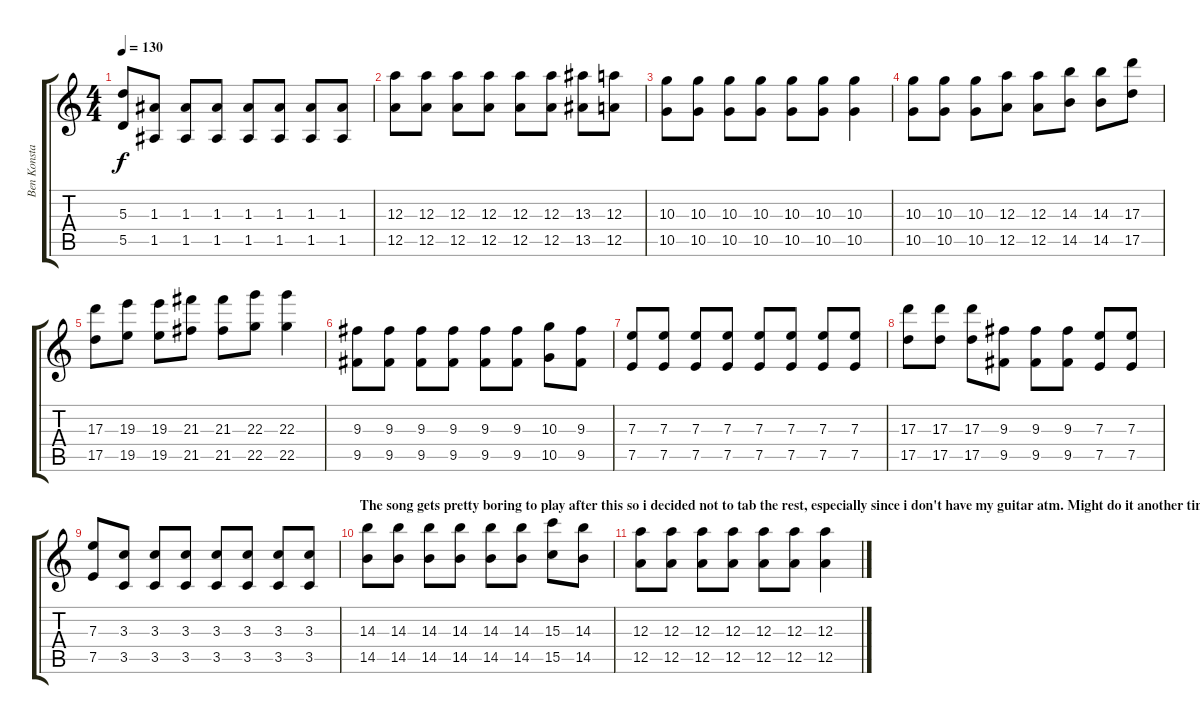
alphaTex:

\track ("Ben Konstantinovic" "Ben Konsta") {instrument distortionguitar}
\staff {score tabs}
\tuning (E4 B3 A3 D3 A2 D2) {hide}
\ts (4 4)
\tempo 130
\clef g2
\ks c
(5.3 5.5).8{dy f} (1.3 1.5).8 (1.3 1.5).8 (1.3 1.5).8 (1.3 1.5).8 (1.3 1.5).8 (1.3 1.5).8 (1.3 1.5).8 |
(12.3 12.5).8 (12.3 12.5).8 (12.3 12.5).8 (12.3 12.5).8 (12.3 12.5).8 (12.3 12.5).8 (13.3 13.5).8 (12.3 12.5).8 |
(10.3 10.5).8 (10.3 10.5).8 (10.3 10.5).8 (10.3 10.5).8 (10.3 10.5).8 (10.3 10.5).8 (10.3 10.5).4 |
(10.3 10.5).8 (10.3 10.5).8 (10.3 10.5).8 (12.3 12.5).8 (12.3 12.5).8 (14.3 14.5).8 (14.3 14.5).8 (17.3 17.5).8 |
(17.3 17.5).8 (19.3 19.5).8 (19.3 19.5).8 (21.3 21.5).8 (21.3 21.5).8 (22.3 22.5).8 (22.3 22.5).4 |
(9.3 9.5).8 (9.3 9.5).8 (9.3 9.5).8 (9.3 9.5).8 (9.3 9.5).8 (9.3 9.5).8 (10.3 10.5).8 (9.3 9.5).8 |
(7.3 7.5).8 (7.3 7.5).8 (7.3 7.5).8 (7.3 7.5).8 (7.3 7.5).8 (7.3 7.5).8 (7.3 7.5).8 (7.3 7.5).8 |
(17.3 17.5).8 (17.3 17.5).8 (17.3 17.5).8 (9.3 9.5).8 (9.3 9.5).8 (9.3 9.5).8 (7.3 7.5).8 (7.3 7.5).8 |
(7.3 7.5).8 (3.3 3.5).8 (3.3 3.5).8 (3.3 3.5).8 (3.3 3.5).8 (3.3 3.5).8 (3.3 3.5).8 (3.3 3.5).8 |
\section ("" "The song gets pretty boring to play after this so i decided not to tab the rest, especially since i don't have my guitar atm. Might do it another time.")
(14.3 14.5).8 (14.3 14.5).8 (14.3 14.5).8 (14.3 14.5).8 (14.3 14.5).8 (14.3 14.5).8 (15.3 15.5).8 (14.3 14.5).8 |
(12.3 12.5).8 (12.3 12.5).8 (12.3 12.5).8 (12.3 12.5).8 (12.3 12.5).8 (12.3 12.5).8 (12.3 12.5).4
